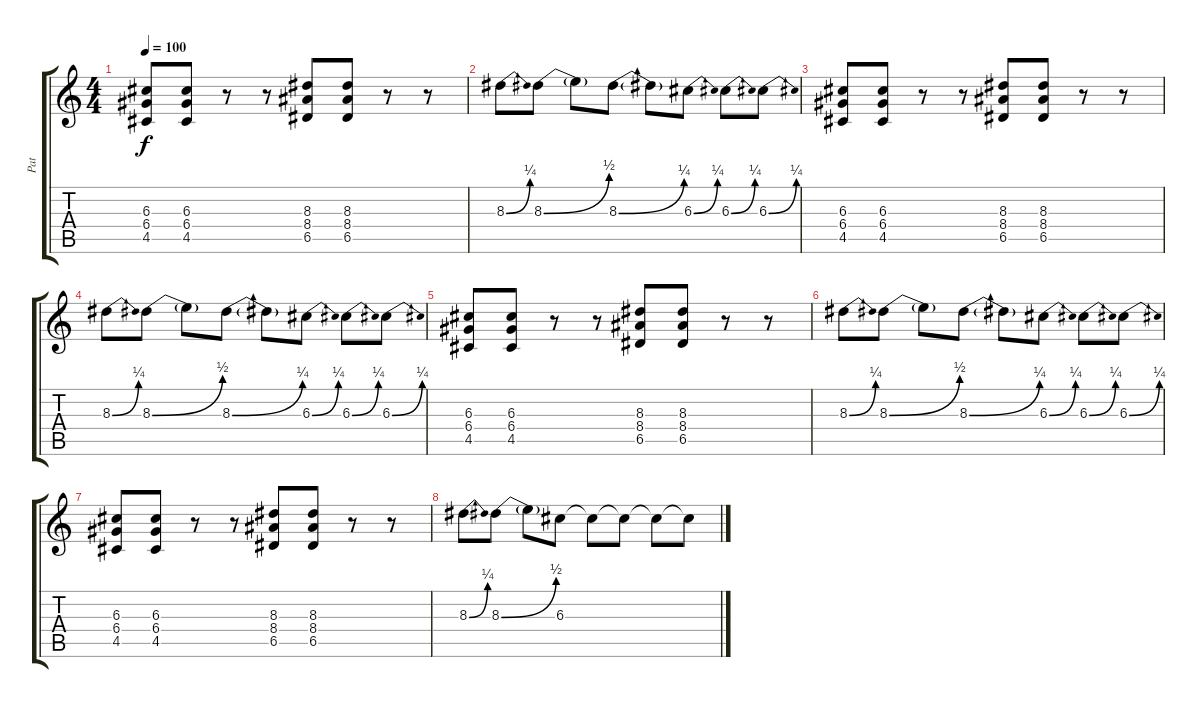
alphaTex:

\track ("Pat" "Pat") {instrument overdrivenguitar}
\staff {score tabs}
\tuning (E4 B3 G3 D3 A2 E2) {hide}
\ts (4 4)
\tempo 100
\clef g2
\ks c
(6.3 6.4 4.5).8{dy f} (6.3 6.4 4.5).8 r.8 r.8 (8.3 8.4 6.5).8 (8.3 8.4 6.5).8 r.8 r.8 |
8.3{be (bend 0 0 60 1)}.8 8.3{be (bend 0 0 60 2)}.8 8.3{t}.8 8.3{be (bend 0 0 60 1)}.8 8.3{t}.8 6.3{be (bend 0 0 60 1)}.8 6.3{be (bend 0 0 60 1)}.8 6.3{be (bend 0 0 60 1)}.8 |
(6.3 6.4 4.5).8 (6.3 6.4 4.5).8 r.8 r.8 (8.3 8.4 6.5).8 (8.3 8.4 6.5).8 r.8 r.8 |
8.3{be (bend 0 0 60 1)}.8 8.3{be (bend 0 0 60 2)}.8 8.3{t}.8 8.3{be (bend 0 0 60 1)}.8 8.3{t}.8 6.3{be (bend 0 0 60 1)}.8 6.3{be (bend 0 0 60 1)}.8 6.3{be (bend 0 0 60 1)}.8 |
(6.3 6.4 4.5).8 (6.3 6.4 4.5).8 r.8 r.8 (8.3 8.4 6.5).8 (8.3 8.4 6.5).8 r.8 r.8 |
8.3{be (bend 0 0 60 1)}.8 8.3{be (bend 0 0 60 2)}.8 8.3{t}.8 8.3{be (bend 0 0 60 1)}.8 8.3{t}.8 6.3{be (bend 0 0 60 1)}.8 6.3{be (bend 0 0 60 1)}.8 6.3{be (bend 0 0 60 1)}.8 |
(6.3 6.4 4.5).8 (6.3 6.4 4.5).8 r.8 r.8 (8.3 8.4 6.5).8 (8.3 8.4 6.5).8 r.8 r.8 |
8.3{be (bend 0 0 60 1)}.8 8.3{be (bend 0 0 60 2)}.8 8.3{t}.8 6.3.8 6.3{t}.8 6.3{t}.8 6.3{t}.8 6.3{t}.8
